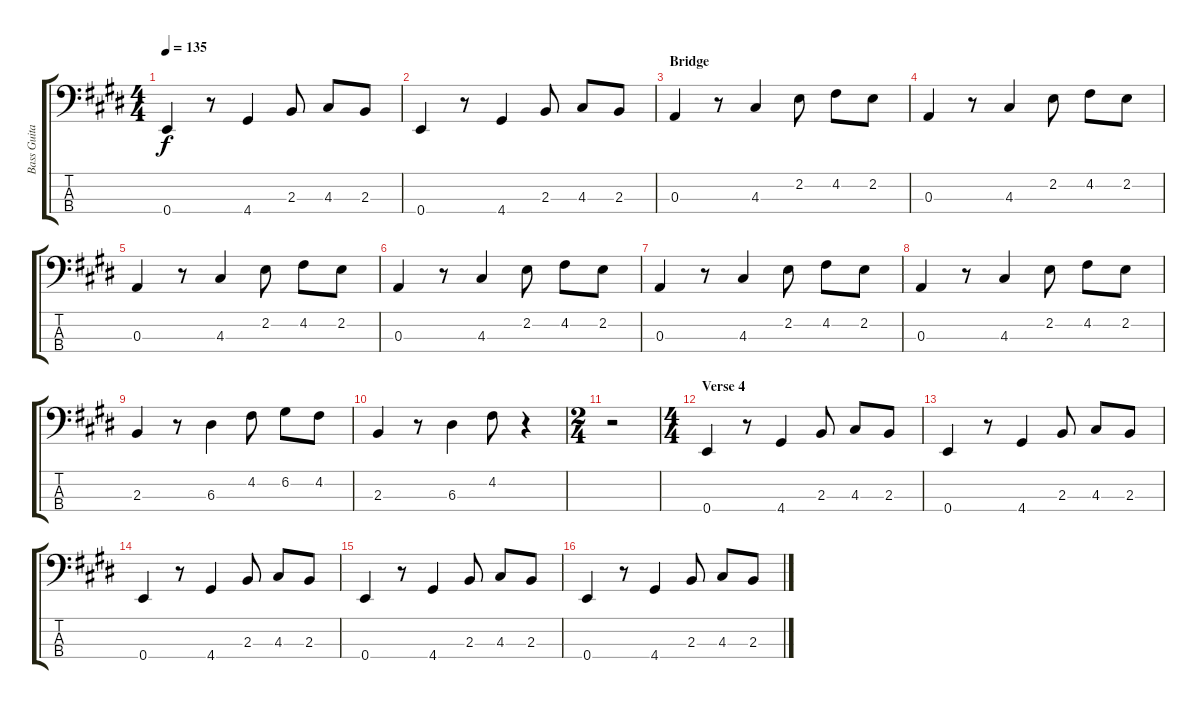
\track ("Bass Guitar" "Bass Guita") {instrument slapbass2}
\staff {score tabs}
\tuning (G2 D2 A1 E1) {hide}
\ts (4 4)
\tempo 135
\clef f4
\ks e
0.4.4{dy f} r.8 4.4.4 2.3.8 4.3.8 2.3.8 |
0.4.4 r.8 4.4.4 2.3.8 4.3.8 2.3.8 |
\section ("" "Bridge")
0.3.4 r.8 4.3.4 2.2.8 4.2.8 2.2.8 |
0.3.4 r.8 4.3.4 2.2.8 4.2.8 2.2.8 |
0.3.4 r.8 4.3.4 2.2.8 4.2.8 2.2.8 |
0.3.4 r.8 4.3.4 2.2.8 4.2.8 2.2.8 |
0.3.4 r.8 4.3.4 2.2.8 4.2.8 2.2.8 |
0.3.4 r.8 4.3.4 2.2.8 4.2.8 2.2.8 |
2.3.4 r.8 6.3.4 4.2.8 6.2.8 4.2.8 |
2.3.4 r.8 6.3.4 4.2.8 r.4 |
\ts (2 4)
r.2 |
\ts (4 4)
\section ("" "Verse 4")
0.4.4 r.8 4.4.4 2.3.8 4.3.8 2.3.8 |
0.4.4 r.8 4.4.4 2.3.8 4.3.8 2.3.8 |
0.4.4 r.8 4.4.4 2.3.8 4.3.8 2.3.8 |
0.4.4 r.8 4.4.4 2.3.8 4.3.8 2.3.8 |
0.4.4 r.8 4.4.4 2.3.8 4.3.8 2.3.8
